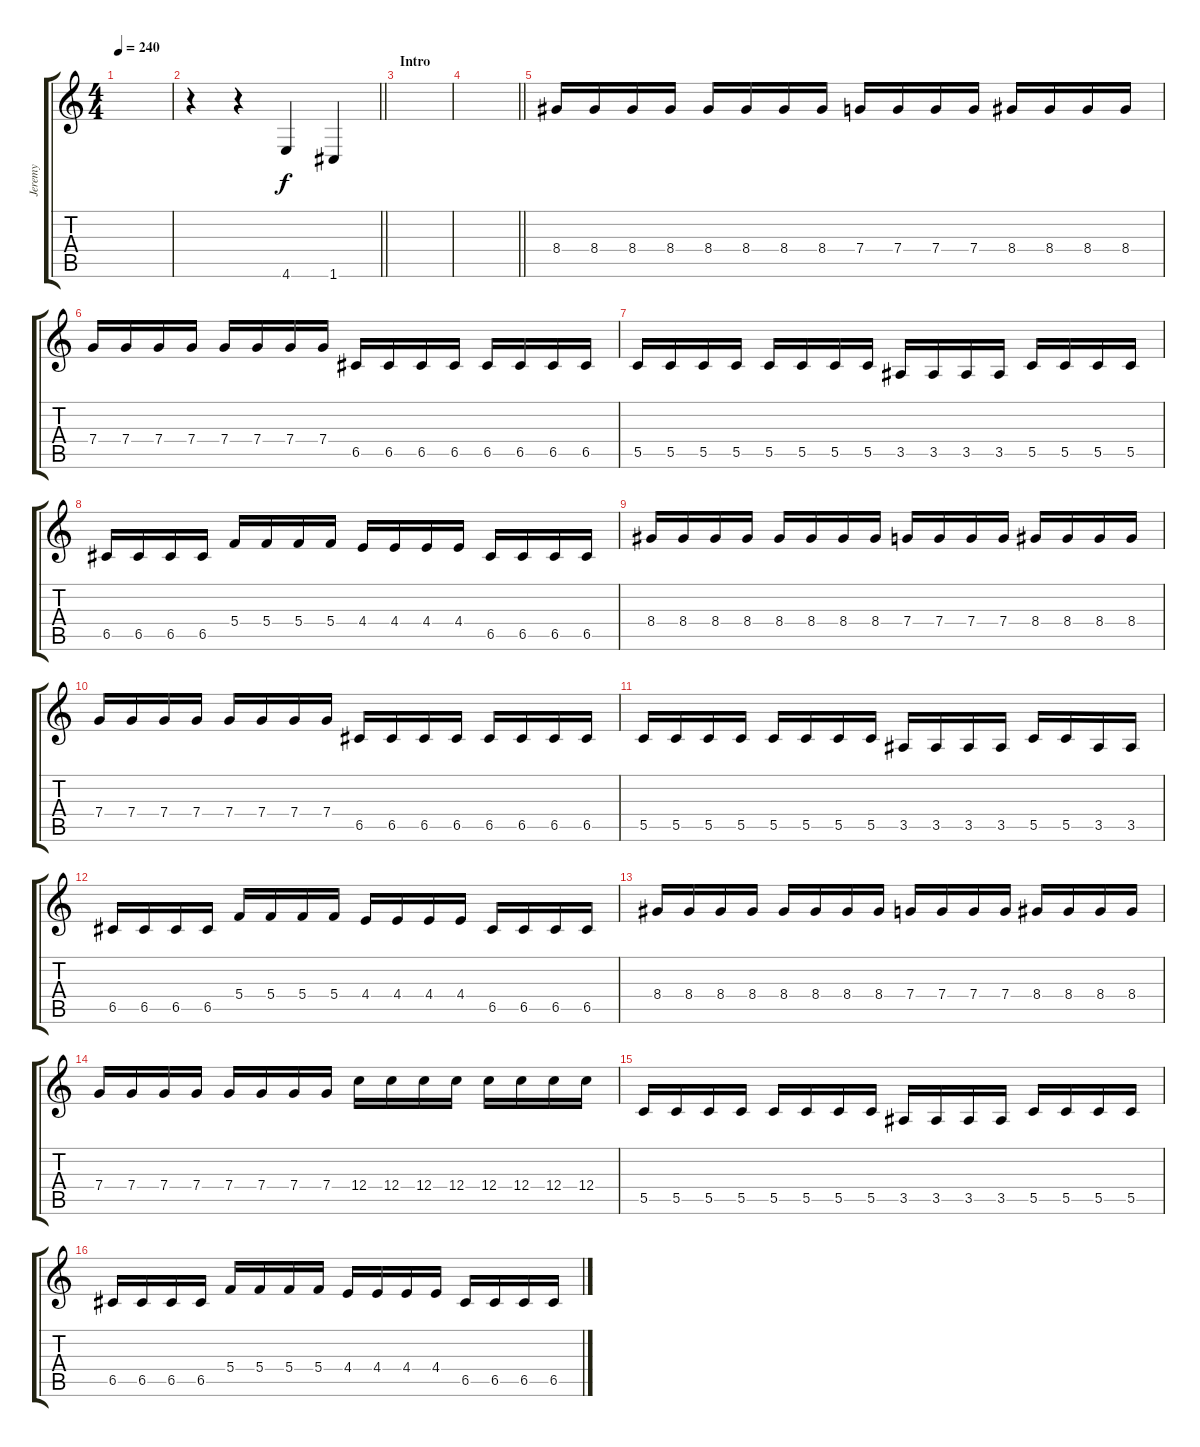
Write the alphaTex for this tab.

\track ("Jeremy" "Jeremy") {instrument electricbasspick}
\staff {score tabs}
\tuning (D4 A3 F3 C3 G2 C2) {hide}
\ts (4 4)
\tempo 240
\clef g2
\ks c
|
\barLineRight lightlight
r.4 r.4 4.6.4 1.6.4 |
\section ("" "Intro")
|
\barLineRight lightlight
|
8.4.16 8.4.16 8.4.16 8.4.16 8.4.16 8.4.16 8.4.16 8.4.16 7.4.16 7.4.16 7.4.16 7.4.16 8.4.16 8.4.16 8.4.16 8.4.16 |
7.4.16 7.4.16 7.4.16 7.4.16 7.4.16 7.4.16 7.4.16 7.4.16 6.5.16 6.5.16 6.5.16 6.5.16 6.5.16 6.5.16 6.5.16 6.5.16 |
5.5.16 5.5.16 5.5.16 5.5.16 5.5.16 5.5.16 5.5.16 5.5.16 3.5.16 3.5.16 3.5.16 3.5.16 5.5.16 5.5.16 5.5.16 5.5.16 |
6.5.16 6.5.16 6.5.16 6.5.16 5.4.16 5.4.16 5.4.16 5.4.16 4.4.16 4.4.16 4.4.16 4.4.16 6.5.16 6.5.16 6.5.16 6.5.16 |
8.4.16 8.4.16 8.4.16 8.4.16 8.4.16 8.4.16 8.4.16 8.4.16 7.4.16 7.4.16 7.4.16 7.4.16 8.4.16 8.4.16 8.4.16 8.4.16 |
7.4.16 7.4.16 7.4.16 7.4.16 7.4.16 7.4.16 7.4.16 7.4.16 6.5.16 6.5.16 6.5.16 6.5.16 6.5.16 6.5.16 6.5.16 6.5.16 |
5.5.16 5.5.16 5.5.16 5.5.16 5.5.16 5.5.16 5.5.16 5.5.16 3.5.16 3.5.16 3.5.16 3.5.16 5.5.16 5.5.16 3.5.16 3.5.16 |
6.5.16 6.5.16 6.5.16 6.5.16 5.4.16 5.4.16 5.4.16 5.4.16 4.4.16 4.4.16 4.4.16 4.4.16 6.5.16 6.5.16 6.5.16 6.5.16 |
8.4.16 8.4.16 8.4.16 8.4.16 8.4.16 8.4.16 8.4.16 8.4.16 7.4.16 7.4.16 7.4.16 7.4.16 8.4.16 8.4.16 8.4.16 8.4.16 |
7.4.16 7.4.16 7.4.16 7.4.16 7.4.16 7.4.16 7.4.16 7.4.16 12.4.16 12.4.16 12.4.16 12.4.16 12.4.16 12.4.16 12.4.16 12.4.16 |
5.5.16 5.5.16 5.5.16 5.5.16 5.5.16 5.5.16 5.5.16 5.5.16 3.5.16 3.5.16 3.5.16 3.5.16 5.5.16 5.5.16 5.5.16 5.5.16 |
6.5.16 6.5.16 6.5.16 6.5.16 5.4.16 5.4.16 5.4.16 5.4.16 4.4.16 4.4.16 4.4.16 4.4.16 6.5.16 6.5.16 6.5.16 6.5.16
